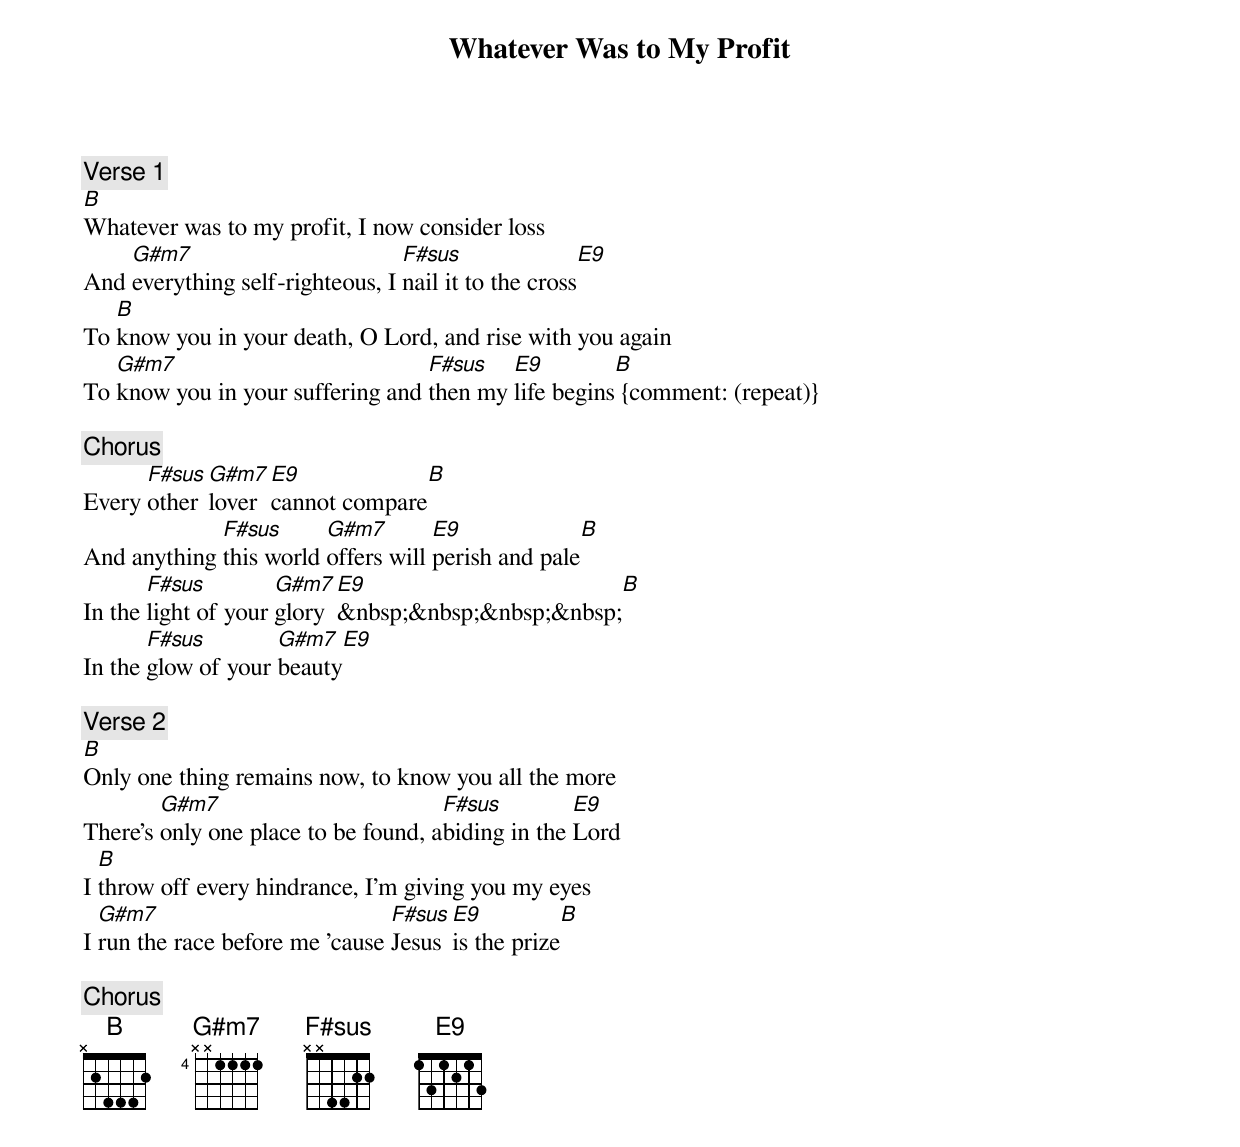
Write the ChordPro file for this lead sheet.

{title: Whatever Was to My Profit}
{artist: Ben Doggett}
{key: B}
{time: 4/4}
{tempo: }
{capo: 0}

{comment: Verse 1}
[B]Whatever was to my profit, I now consider loss
And [G#m7]everything self-righteous, I [F#sus]nail it to the cross[E9]
To [B]know you in your death, O Lord, and rise with you again
To [G#m7]know you in your suffering and [F#sus]then my [E9]life begins[B] {comment: (repeat)}

{comment: Chorus}
Every [F#sus]other [G#m7]lover [E9]cannot compare[B]
And anything [F#sus]this world [G#m7]offers will [E9]perish and pale[B]
In the [F#sus]light of your [G#m7]glory[E9]&nbsp;&nbsp;[]&nbsp;&nbsp;[B]
In the [F#sus]glow of your [G#m7]beauty[E9]

{comment: Verse 2}
[B]Only one thing remains now, to know you all the more
There's [G#m7]only one place to be found, a[F#sus]biding in the [E9]Lord
I [B]throw off every hindrance, I'm giving you my eyes
I [G#m7]run the race before me 'cause [F#sus]Jesus [E9]is the prize[B]

{comment: Chorus}
